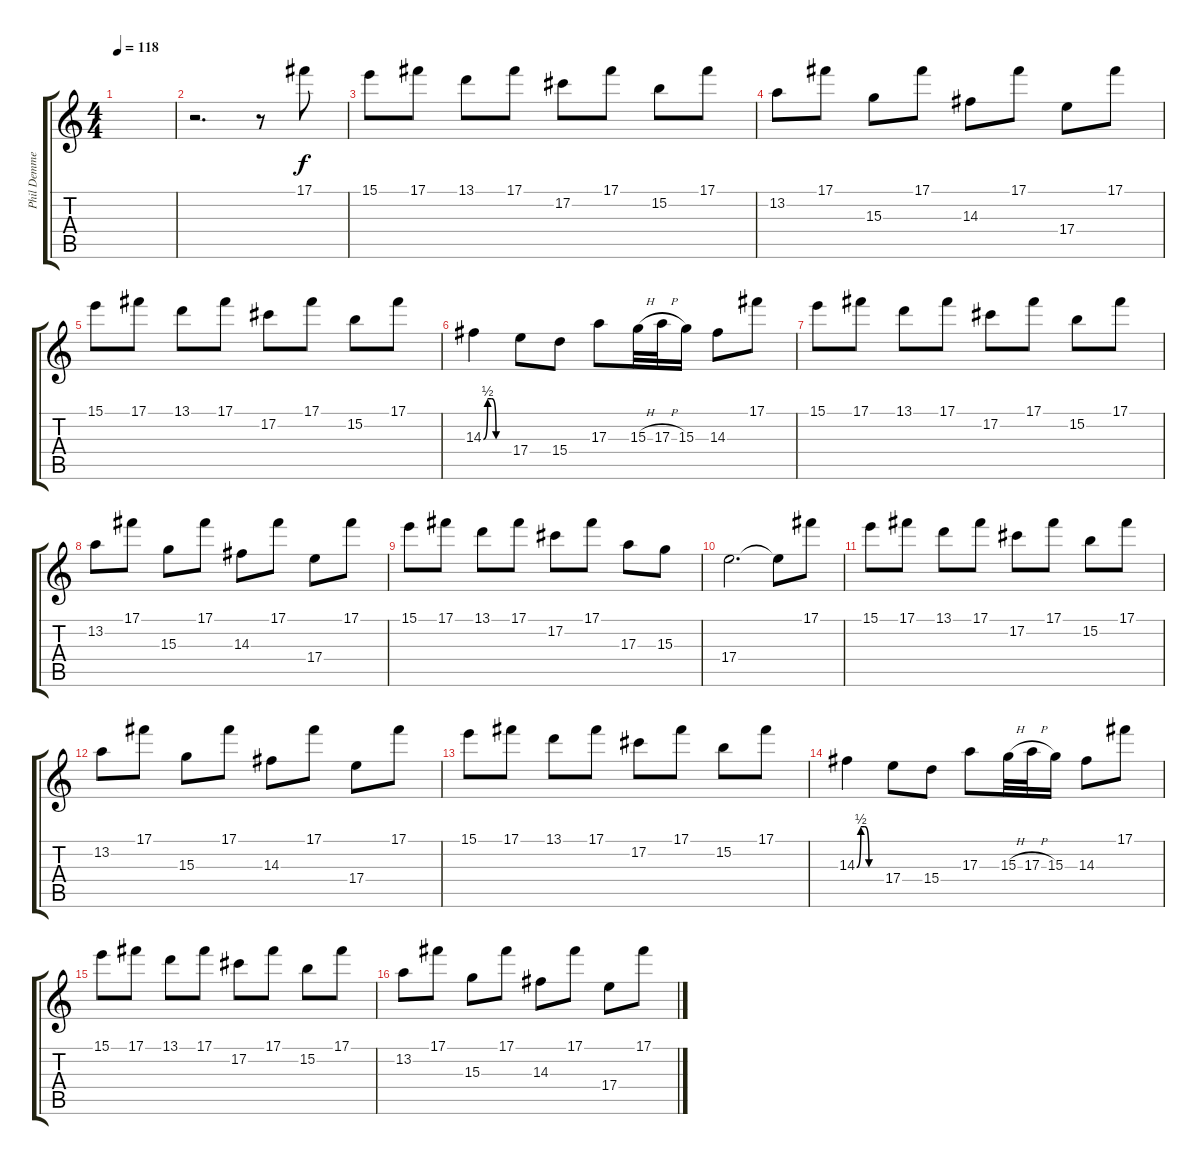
\track ("Phil Demmel" "Phil Demme") {instrument electricguitarclean}
\staff {score tabs}
\tuning (Db4 Ab3 E3 B2 Gb2 B1) {hide}
\ts (4 4)
\tempo 118
\clef g2
\ks c
|
r.2{d} r.8 17.1.8 |
15.1.8 17.1.8 13.1.8 17.1.8 17.2.8 17.1.8 15.2.8 17.1.8 |
13.2.8 17.1.8 15.3.8 17.1.8 14.3.8 17.1.8 17.4.8 17.1.8 |
15.1.8 17.1.8 13.1.8 17.1.8 17.2.8 17.1.8 15.2.8 17.1.8 |
14.3{be (custom 0 0 10 2 20 2 30 0 60 0)}.4 17.4.8 15.4.8 17.3.8 15.3{h}.32 17.3{h}.32 15.3.16 14.3.8 17.1.8 |
15.1.8 17.1.8 13.1.8 17.1.8 17.2.8 17.1.8 15.2.8 17.1.8 |
13.2.8 17.1.8 15.3.8 17.1.8 14.3.8 17.1.8 17.4.8 17.1.8 |
15.1.8 17.1.8 13.1.8 17.1.8 17.2.8 17.1.8 17.3.8 15.3.8 |
17.4.2{d} 17.4{t}.8 17.1.8 |
15.1.8 17.1.8 13.1.8 17.1.8 17.2.8 17.1.8 15.2.8 17.1.8 |
13.2.8 17.1.8 15.3.8 17.1.8 14.3.8 17.1.8 17.4.8 17.1.8 |
15.1.8 17.1.8 13.1.8 17.1.8 17.2.8 17.1.8 15.2.8 17.1.8 |
14.3{be (custom 0 0 10 2 20 2 30 0 60 0)}.4 17.4.8 15.4.8 17.3.8 15.3{h}.32 17.3{h}.32 15.3.16 14.3.8 17.1.8 |
15.1.8 17.1.8 13.1.8 17.1.8 17.2.8 17.1.8 15.2.8 17.1.8 |
13.2.8 17.1.8 15.3.8 17.1.8 14.3.8 17.1.8 17.4.8 17.1.8
